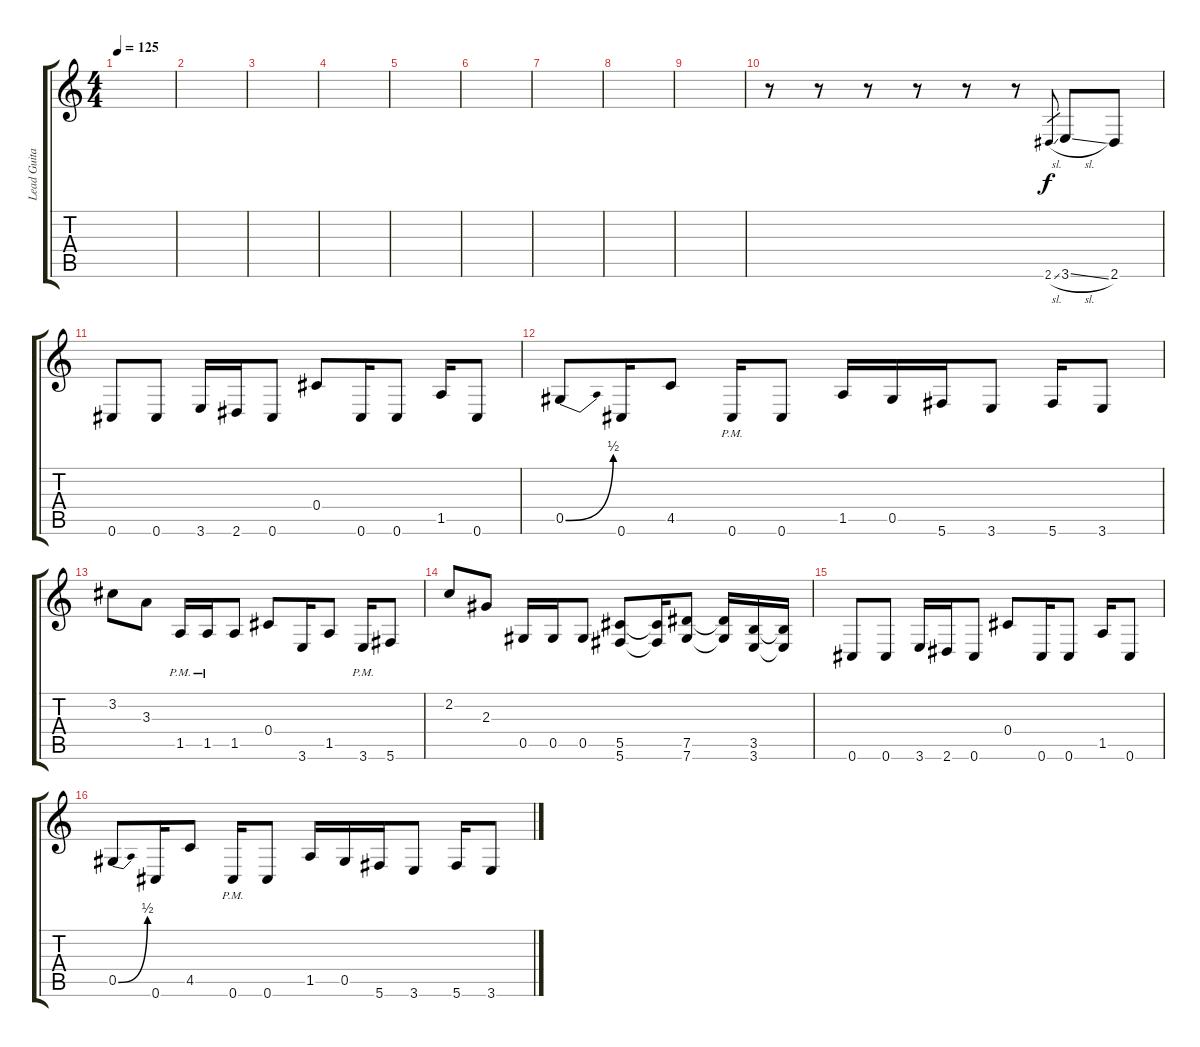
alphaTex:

\track ("Lead Guitar" "Lead Guita") {instrument distortionguitar}
\staff {score tabs}
\tuning (Eb4 Bb3 Gb3 Db3 Ab2 Db2) {hide}
\ts (4 4)
\tempo 125
\clef g2
\ks c
|
|
|
|
|
|
|
|
|
r.8 r.8 r.8 r.8 r.8 r.8 2.6{sl}.8{gr} 3.6{sl}.8 2.6.8 |
0.6.8 0.6.8 3.6.16 2.6.16 0.6.8 0.4.8 0.6.16 0.6.8 1.5.16 0.6.8 |
0.5{be (bend 0 0 60 2)}.8 0.6.16 4.5.8 0.6{pm}.16 0.6.8 1.5.16 0.5.16 5.6.16 3.6.8 5.6.16 3.6.8 |
3.2.8 3.3.8 1.5{pm}.16 1.5{pm}.16 1.5.8 0.4.8 3.6.16 1.5.8 3.6{pm}.16 5.6.8 |
2.2.8 2.3.8 0.5.16 0.5.16 0.5.8 (5.5 5.6).8 (5.5{t} 5.6{t}).16 (7.5 7.6).8 (7.5{t} 7.6{t}).16 (3.5 3.6).16 (3.5{t} 3.6{t}).16 |
0.6.8 0.6.8 3.6.16 2.6.16 0.6.8 0.4.8 0.6.16 0.6.8 1.5.16 0.6.8 |
0.5{be (bend 0 0 60 2)}.8 0.6.16 4.5.8 0.6{pm}.16 0.6.8 1.5.16 0.5.16 5.6.16 3.6.8 5.6.16 3.6.8
